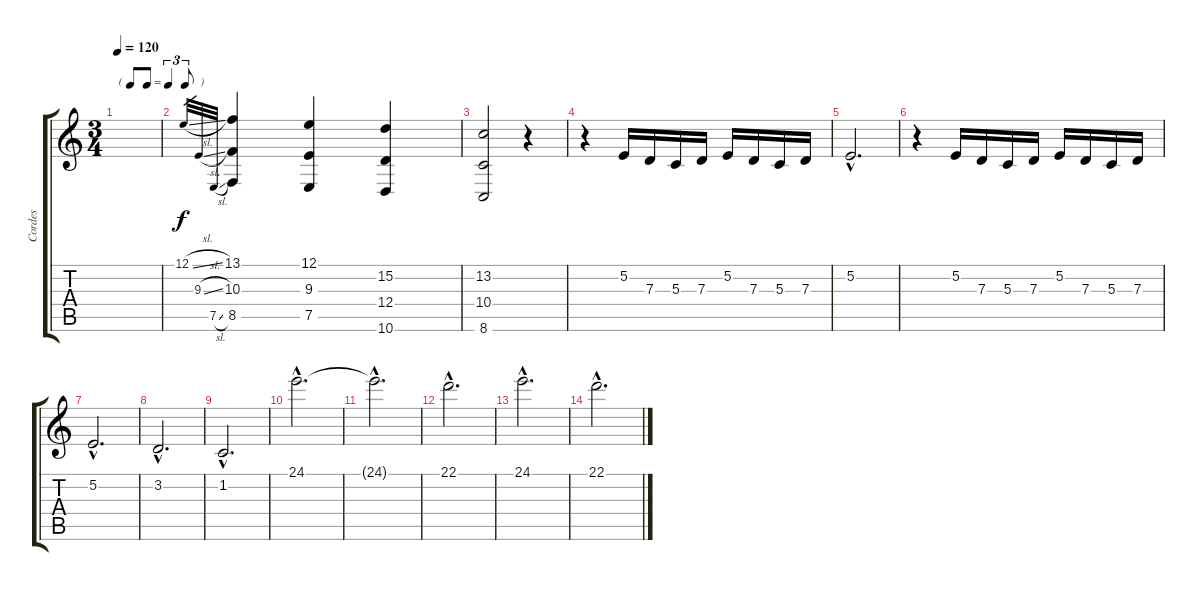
\track ("Cordes" "Cordes") {instrument stringensemble2}
\staff {score tabs}
\tuning (E4 B3 G3 D3 A2 E2) {hide}
\ts (3 4)
\tf triplet8th
\tempo 120
\clef g2
\ks c
|
12.1{sl}.32{gr} 9.3{sl}.32{gr} 7.5{sl}.32{gr} (13.1 10.3 8.5).4 (12.1 9.3 7.5).4 (15.2 12.4 10.6).4 |
(13.2 10.4 8.6).2 r.4 |
r.4 5.2.16 7.3.16 5.3.16 7.3.16 5.2.16 7.3.16 5.3.16 7.3.16 |
5.2{hac}.2{d} |
r.4 5.2.16 7.3.16 5.3.16 7.3.16 5.2.16 7.3.16 5.3.16 7.3.16 |
5.2{hac}.2{d} |
3.2{hac}.2{d} |
1.2{hac}.2{d} |
24.1{hac}.2{d} |
24.1{hac t}.2{d} |
22.1{hac}.2{d} |
24.1{hac}.2{d} |
22.1{hac}.2{d}
